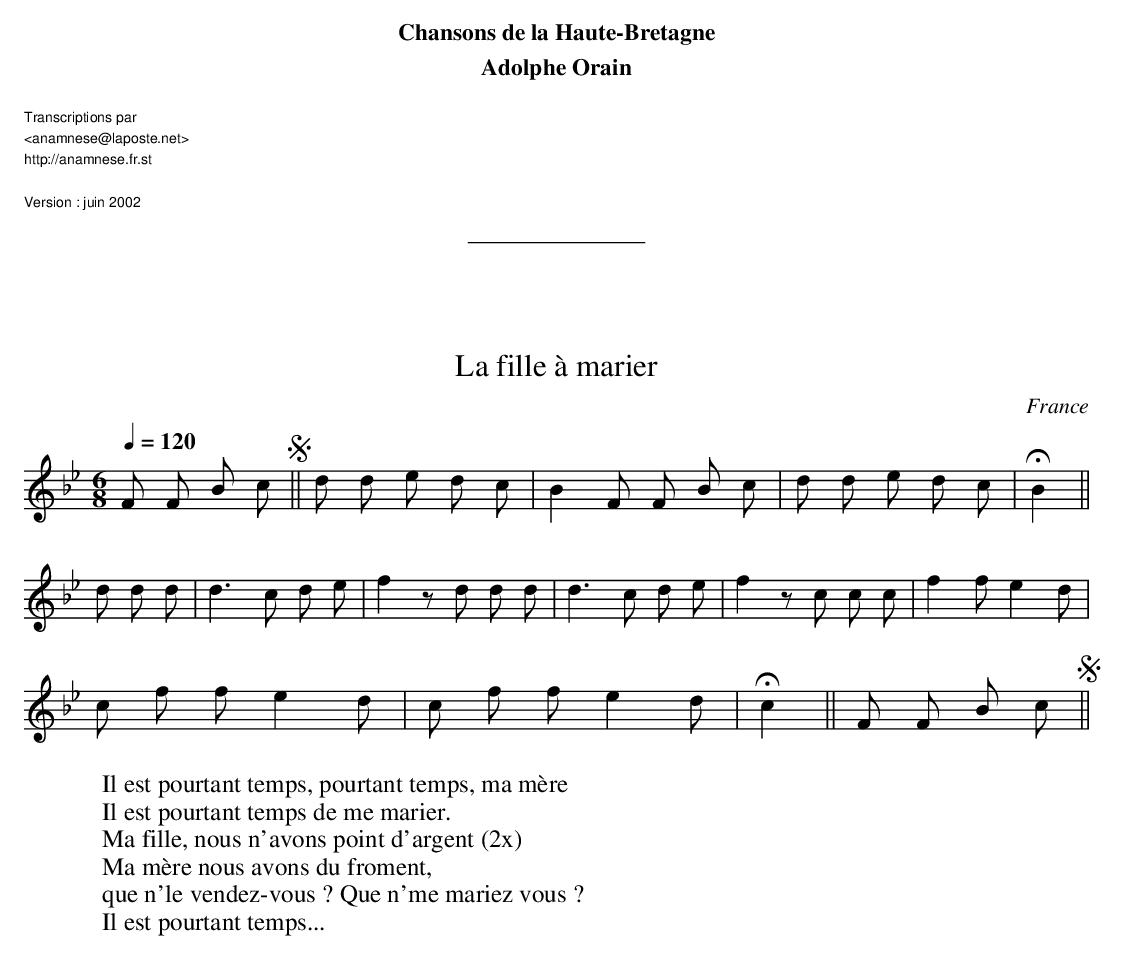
X:1
T:La fille à marier
O:France
M:6/8
L:1/8
Q:1/4=120
K:Bb
F F B c !segno! || d d e d c | B2  F F B c | d d e d c | HB2 ||
d d d | d3 c d e | f2 z d d d | d3 c d e | f2 z c c c | f2 f e2 d |
c f f e2 d | c f f e2 d | Hc2 || F F B c !segno!||
W:Il est pourtant temps, pourtant temps, ma mère
W:Il est pourtant temps de me marier.
W:Ma fille, nous n'avons point d'argent (2x)
W:Ma mère nous avons du froment,
W:que n'le vendez-vous ? Que n'me mariez vous ?
W:Il est pourtant temps...
